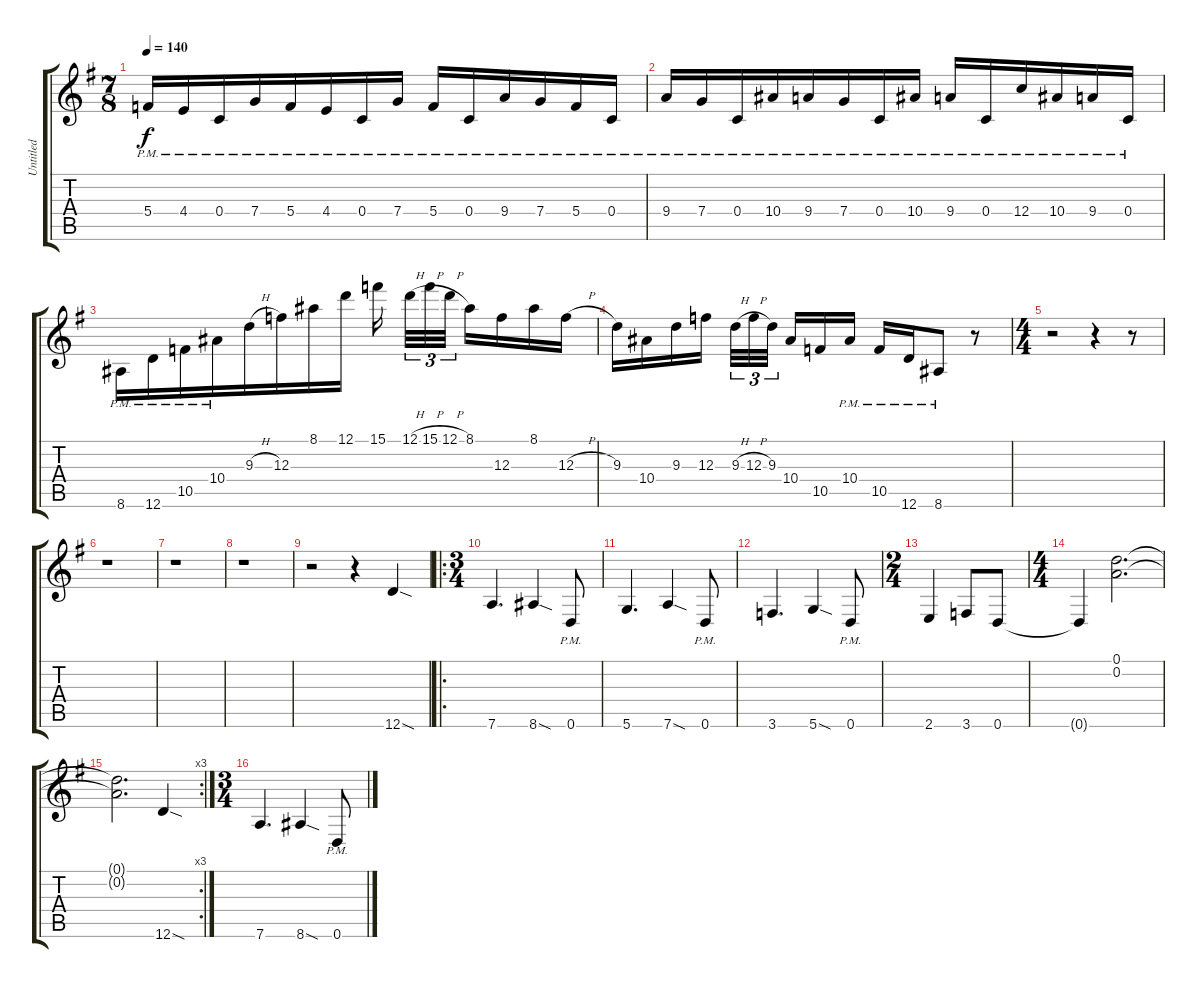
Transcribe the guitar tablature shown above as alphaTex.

\track ("Untitled" "Untitled") {instrument distortionguitar}
\staff {score tabs}
\tuning (D4 A3 F3 C3 G2 D2) {hide}
\ts (7 8)
\tempo 140
\clef g2
\ks g
5.4{pm}.16{dy f} 4.4{pm}.16 0.4{pm}.16 7.4{pm}.16 5.4{pm}.16 4.4{pm}.16 0.4{pm}.16 7.4{pm}.16 5.4{pm}.16 0.4{pm}.16 9.4{pm}.16 7.4{pm}.16 5.4{pm}.16 0.4{pm}.16 |
9.4{pm}.16 7.4{pm}.16 0.4{pm}.16 10.4{pm}.16 9.4{pm}.16 7.4{pm}.16 0.4{pm}.16 10.4{pm}.16 9.4{pm}.16 0.4{pm}.16 12.4{pm}.16 10.4{pm}.16 9.4{pm}.16 0.4{pm}.16 |
8.6{pm}.16 12.6{pm}.16 10.5{pm}.16 10.4{pm}.16 9.3{h}.16 12.3.16 8.1.16 12.1.16 15.1.16{beam splitsecondary} 12.1{h}.32{tu (3 2)} 15.1{h}.32{tu (3 2)} 12.1{h}.32{tu (3 2)} 8.1.16 12.3.16 8.1.16 12.3{h}.16 |
9.3.16 10.4.16 9.3.16 12.3.16 9.3{h}.32{tu (3 2)} 12.3{h}.32{tu (3 2)} 9.3.32{tu (3 2) beam splitsecondary} 10.4.16 10.5.16 10.4{pm}.16 10.5{pm}.16 12.6{pm}.16 8.6{pm}.8 r.8 |
\ts (4 4)
r.2 r.4 r.8 |
r.1 |
r.1 |
r.1 |
r.2 r.4 12.6{sod}.4 |
\ro
\ts (3 4)
7.6.4{d} 8.6{sod}.4 0.6{pm}.8 |
5.6.4{d} 7.6{sod}.4 0.6{pm}.8 |
3.6.4{d} 5.6{sod}.4 0.6{pm}.8 |
\ts (2 4)
2.6.4 3.6.8 0.6.8 |
\ts (4 4)
0.6{t}.4 (0.1 0.2).2{d} |
\rc 3
(0.1{t} 0.2{t}).2{d} 12.6{sod}.4 |
\ts (3 4)
7.6.4{d} 8.6{sod}.4 0.6{pm}.8
